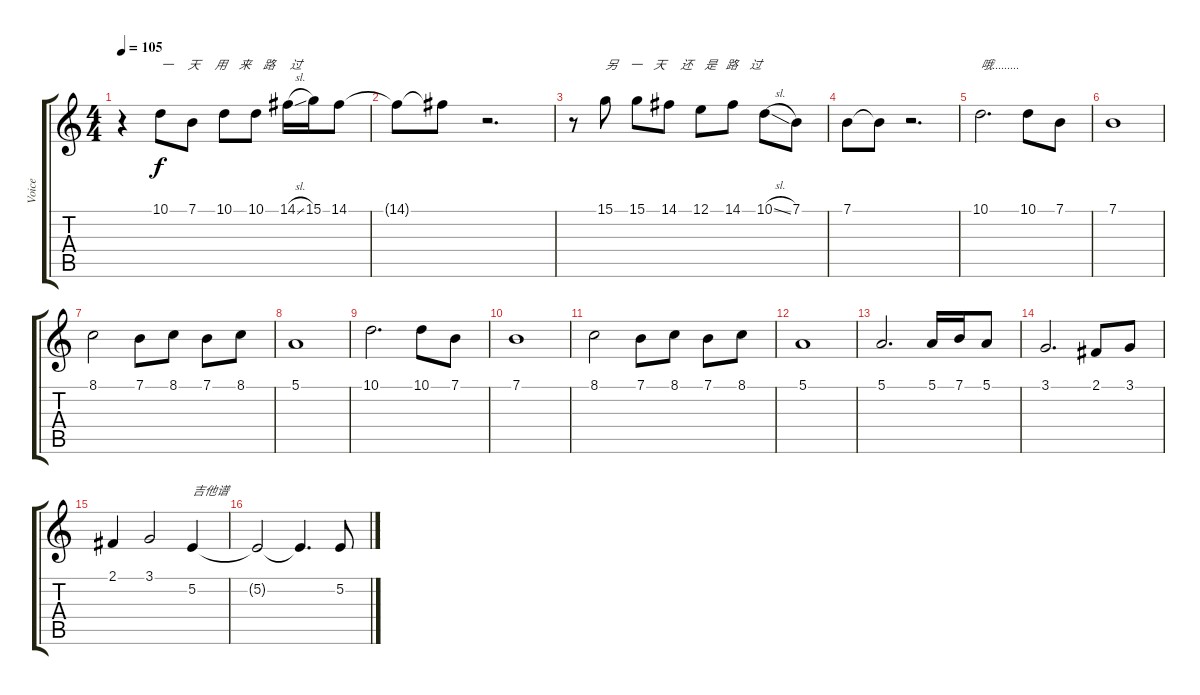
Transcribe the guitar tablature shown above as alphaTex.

\track ("Voice" "Voice") {instrument flute}
\staff {score tabs}
\tuning (E4 B3 G3 D3 A2 E2) {hide}
\ts (4 4)
\tempo 105
\clef g2
\ks c
r.4{dy f} 10.1.8{txt "一     天     用    来    路     过"} 7.1.8 10.1.8 10.1.8 14.1{sl}.16 15.1.16 14.1.8 |
14.1{t}.8 14.1{t}.8 r.2{d} |
r.8 15.1.8{txt "另    一    天     还    是   路    过"} 15.1.8 14.1.8 12.1.8 14.1.8 10.1{sl}.8 7.1.8 |
7.1.8 7.1{t}.8 r.2{d} |
10.1.2{d txt "哦........."} 10.1.8 7.1.8 |
7.1.1 |
8.1.2 7.1.8 8.1.8 7.1.8 8.1.8 |
5.1.1 |
10.1.2{d} 10.1.8 7.1.8 |
7.1.1 |
8.1.2 7.1.8 8.1.8 7.1.8 8.1.8 |
5.1.1 |
5.1.2{d} 5.1.16 7.1.16 5.1.8 |
3.1.2{d} 2.1.8 3.1.8 |
2.1.4 3.1.2 5.2.4{txt "吉他谱"} |
5.2{t}.2 5.2{t}.4{d} 5.2.8
